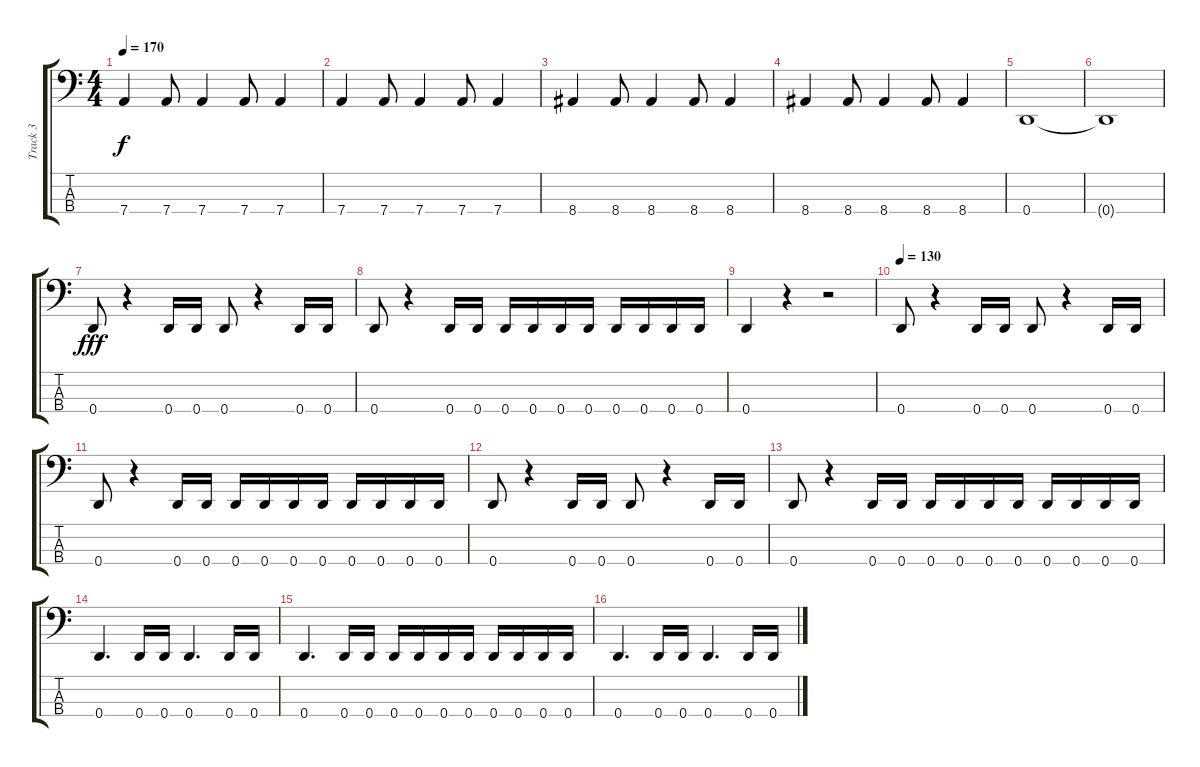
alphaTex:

\track ("Track 3" "Track 3") {instrument electricbasspick}
\staff {score tabs}
\tuning (G2 D2 A1 D1) {hide}
\ts (4 4)
\tempo 170
\clef f4
\ks c
7.4.4{dy f} 7.4.8 7.4.4 7.4.8 7.4.4 |
7.4.4 7.4.8 7.4.4 7.4.8 7.4.4 |
8.4.4 8.4.8 8.4.4 8.4.8 8.4.4 |
8.4.4 8.4.8 8.4.4 8.4.8 8.4.4 |
0.4.1 |
0.4{t}.1 |
0.4.8{dy fff} r.4 0.4.16 0.4.16 0.4.8 r.4 0.4.16 0.4.16 |
0.4.8 r.4 0.4.16 0.4.16 0.4.16 0.4.16 0.4.16 0.4.16 0.4.16 0.4.16 0.4.16 0.4.16 |
0.4.4 r.4 r.2 |
\tempo 130
0.4.8 r.4 0.4.16 0.4.16 0.4.8 r.4 0.4.16 0.4.16 |
0.4.8 r.4 0.4.16 0.4.16 0.4.16 0.4.16 0.4.16 0.4.16 0.4.16 0.4.16 0.4.16 0.4.16 |
0.4.8 r.4 0.4.16 0.4.16 0.4.8 r.4 0.4.16 0.4.16 |
0.4.8 r.4 0.4.16 0.4.16 0.4.16 0.4.16 0.4.16 0.4.16 0.4.16 0.4.16 0.4.16 0.4.16 |
0.4.4{d} 0.4.16 0.4.16 0.4.4{d} 0.4.16 0.4.16 |
0.4.4{d} 0.4.16 0.4.16 0.4.16 0.4.16 0.4.16 0.4.16 0.4.16 0.4.16 0.4.16 0.4.16 |
0.4.4{d} 0.4.16 0.4.16 0.4.4{d} 0.4.16 0.4.16
